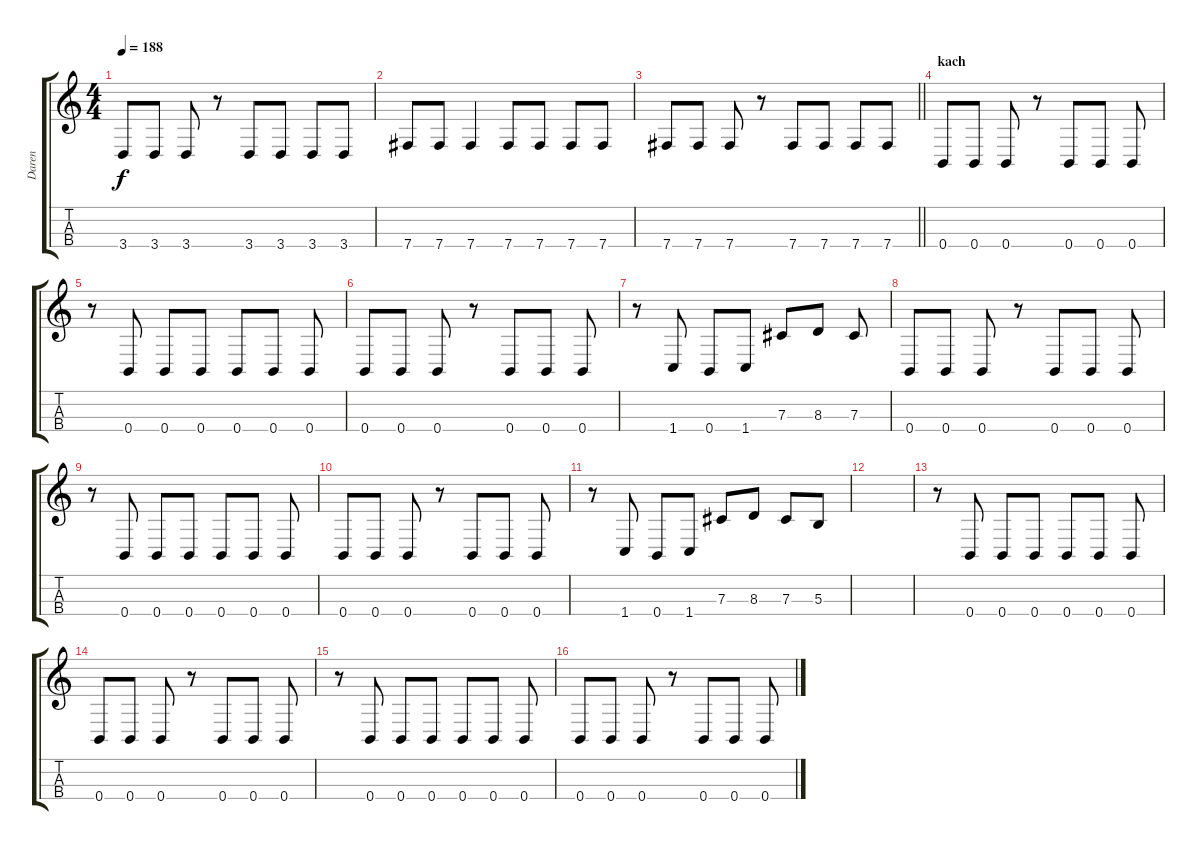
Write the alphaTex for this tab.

\track ("Daren" "Daren") {instrument electricbassfinger}
\staff {score tabs}
\tuning (E3 B2 Gb2 B1) {hide}
\ts (4 4)
\tempo 188
\clef g2
\ks c
3.4.8{dy f} 3.4.8 3.4.8 r.8 3.4.8 3.4.8 3.4.8 3.4.8 |
7.4.8 7.4.8 7.4.4 7.4.8 7.4.8 7.4.8 7.4.8 |
\barLineRight lightlight
7.4.8 7.4.8 7.4.8 r.8 7.4.8 7.4.8 7.4.8 7.4.8 |
\section ("" "kach")
0.4.8 0.4.8 0.4.8 r.8 0.4.8 0.4.8 0.4.8 |
r.8 0.4.8 0.4.8 0.4.8 0.4.8 0.4.8 0.4.8 |
0.4.8 0.4.8 0.4.8 r.8 0.4.8 0.4.8 0.4.8 |
r.8 1.4.8 0.4.8 1.4.8 7.3.8 8.3.8 7.3.8 |
0.4.8 0.4.8 0.4.8 r.8 0.4.8 0.4.8 0.4.8 |
r.8 0.4.8 0.4.8 0.4.8 0.4.8 0.4.8 0.4.8 |
0.4.8 0.4.8 0.4.8 r.8 0.4.8 0.4.8 0.4.8 |
r.8 1.4.8 0.4.8 1.4.8 7.3.8 8.3.8 7.3.8 5.3.8 |
|
r.8 0.4.8 0.4.8 0.4.8 0.4.8 0.4.8 0.4.8 |
0.4.8 0.4.8 0.4.8 r.8 0.4.8 0.4.8 0.4.8 |
r.8 0.4.8 0.4.8 0.4.8 0.4.8 0.4.8 0.4.8 |
0.4.8 0.4.8 0.4.8 r.8 0.4.8 0.4.8 0.4.8
